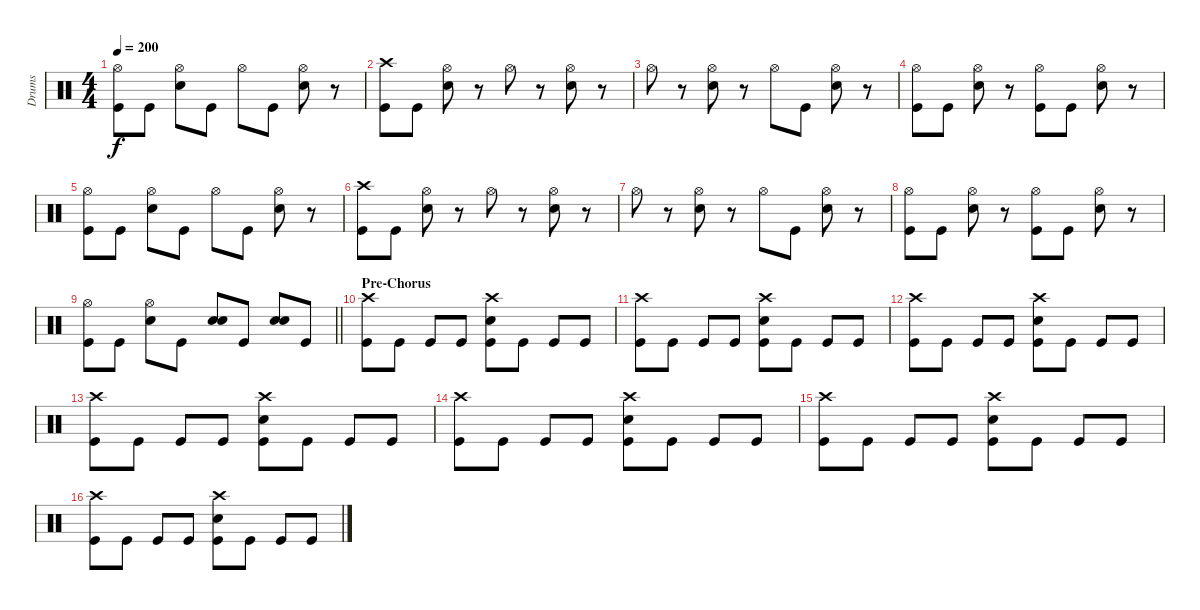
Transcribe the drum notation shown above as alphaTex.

\track ("Drums" "Drums") {instrument percussion}
\staff {score}
\articulation defaults
\ts (4 4)
\tempo 200
\clef neutral
\ks c
("Kick (hit)" "Hi-Hat (open)").8{dy f} "Kick (hit)".8 ("Snare (hit) 2" "Hi-Hat (open)").8 "Kick (hit)".8 "Hi-Hat (open)".8 "Kick (hit)".8 ("Snare (hit) 2" "Hi-Hat (open)").8 r.8 |
("Crash high (hit)" "Kick (hit)").8 "Kick (hit)".8 ("Snare (hit) 2" "Hi-Hat (open)").8 r.8 "Hi-Hat (open)".8 r.8 ("Snare (hit) 2" "Hi-Hat (open)").8 r.8 |
"Hi-Hat (open)".8 r.8 ("Snare (hit) 2" "Hi-Hat (open)").8 r.8 "Hi-Hat (open)".8 "Kick (hit)".8 ("Snare (hit) 2" "Hi-Hat (open)").8 r.8 |
("Hi-Hat (open)" "Kick (hit)").8 "Kick (hit)".8 ("Snare (hit) 2" "Hi-Hat (open)").8 r.8 ("Kick (hit)" "Hi-Hat (open)").8 "Kick (hit)".8 ("Snare (hit) 2" "Hi-Hat (open)").8 r.8 |
("Kick (hit)" "Hi-Hat (open)").8 "Kick (hit)".8 ("Snare (hit) 2" "Hi-Hat (open)").8 "Kick (hit)".8 "Hi-Hat (open)".8 "Kick (hit)".8 ("Snare (hit) 2" "Hi-Hat (open)").8 r.8 |
("Crash high (hit)" "Kick (hit)").8 "Kick (hit)".8 ("Snare (hit) 2" "Hi-Hat (open)").8 r.8 "Hi-Hat (open)".8 r.8 ("Snare (hit) 2" "Hi-Hat (open)").8 r.8 |
"Hi-Hat (open)".8 r.8 ("Snare (hit) 2" "Hi-Hat (open)").8 r.8 "Hi-Hat (open)".8 "Kick (hit)".8 ("Snare (hit) 2" "Hi-Hat (open)").8 r.8 |
("Hi-Hat (open)" "Kick (hit)").8 "Kick (hit)".8 ("Snare (hit) 2" "Hi-Hat (open)").8 r.8 ("Kick (hit)" "Hi-Hat (open)").8 "Kick (hit)".8 ("Snare (hit) 2" "Hi-Hat (open)").8 r.8 |
\barLineRight lightlight
("Kick (hit)" "Hi-Hat (open)").8 "Kick (hit)".8 ("Snare (hit) 2" "Hi-Hat (open)").8 "Kick (hit)".8 ("Snare (hit) 2" "Snare (hit) 2").8 "Kick (hit)".8 ("Snare (hit) 2" "Snare (hit) 2").8 "Kick (hit)".8 |
\section ("" "Pre-Chorus")
("Kick (hit)" "Crash high (hit)").8 "Kick (hit)".8 "Kick (hit)".8 "Kick (hit)".8 ("Kick (hit)" "Snare (hit) 2" "Crash high (hit)").8 "Kick (hit)".8 "Kick (hit)".8 "Kick (hit)".8 |
("Kick (hit)" "Crash high (hit)").8 "Kick (hit)".8 "Kick (hit)".8 "Kick (hit)".8 ("Kick (hit)" "Snare (hit) 2" "Crash high (hit)").8 "Kick (hit)".8 "Kick (hit)".8 "Kick (hit)".8 |
("Kick (hit)" "Crash high (hit)").8 "Kick (hit)".8 "Kick (hit)".8 "Kick (hit)".8 ("Kick (hit)" "Snare (hit) 2" "Crash high (hit)").8 "Kick (hit)".8 "Kick (hit)".8 "Kick (hit)".8 |
("Kick (hit)" "Crash high (hit)").8 "Kick (hit)".8 "Kick (hit)".8 "Kick (hit)".8 ("Kick (hit)" "Snare (hit) 2" "Crash high (hit)").8 "Kick (hit)".8 "Kick (hit)".8 "Kick (hit)".8 |
("Kick (hit)" "Crash high (hit)").8 "Kick (hit)".8 "Kick (hit)".8 "Kick (hit)".8 ("Kick (hit)" "Snare (hit) 2" "Crash high (hit)").8 "Kick (hit)".8 "Kick (hit)".8 "Kick (hit)".8 |
("Kick (hit)" "Crash high (hit)").8 "Kick (hit)".8 "Kick (hit)".8 "Kick (hit)".8 ("Kick (hit)" "Snare (hit) 2" "Crash high (hit)").8 "Kick (hit)".8 "Kick (hit)".8 "Kick (hit)".8 |
("Kick (hit)" "Crash high (hit)").8 "Kick (hit)".8 "Kick (hit)".8 "Kick (hit)".8 ("Kick (hit)" "Snare (hit) 2" "Crash high (hit)").8 "Kick (hit)".8 "Kick (hit)".8 "Kick (hit)".8
